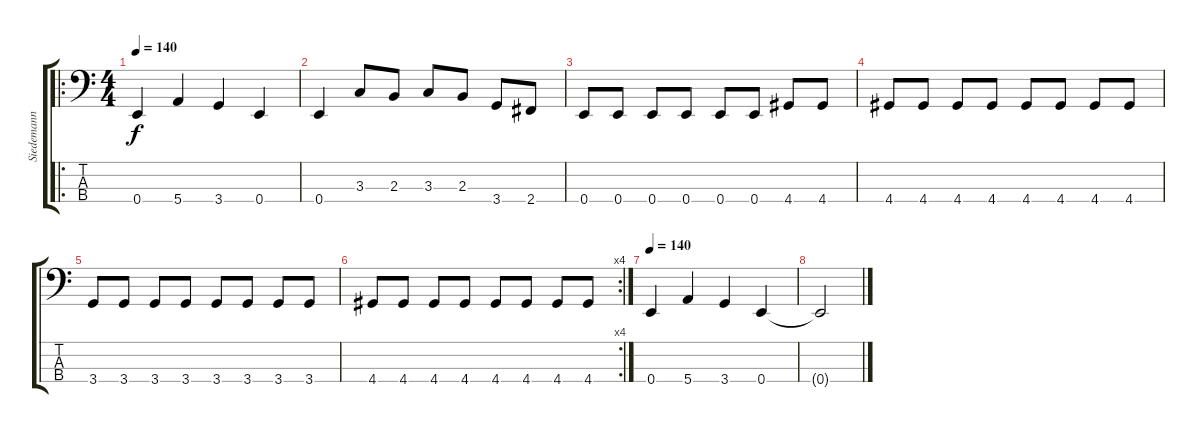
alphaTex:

\track ("Siedemann" "Siedemann") {instrument electricbassfinger}
\staff {score tabs}
\tuning (G2 D2 A1 E1) {hide}
\ro
\ts (4 4)
\tempo 140
\clef f4
\ks c
0.4.4{dy f} 5.4.4 3.4.4 0.4.4 |
0.4.4 3.3.8 2.3.8 3.3.8 2.3.8 3.4.8 2.4.8 |
0.4.8 0.4.8 0.4.8 0.4.8 0.4.8 0.4.8 4.4.8 4.4.8 |
4.4.8 4.4.8 4.4.8 4.4.8 4.4.8 4.4.8 4.4.8 4.4.8 |
3.4.8 3.4.8 3.4.8 3.4.8 3.4.8 3.4.8 3.4.8 3.4.8 |
\rc 4
4.4.8 4.4.8 4.4.8 4.4.8 4.4.8 4.4.8 4.4.8 4.4.8 |
\tempo 140
0.4.4 5.4.4 3.4.4 0.4.4 |
0.4{t}.2
